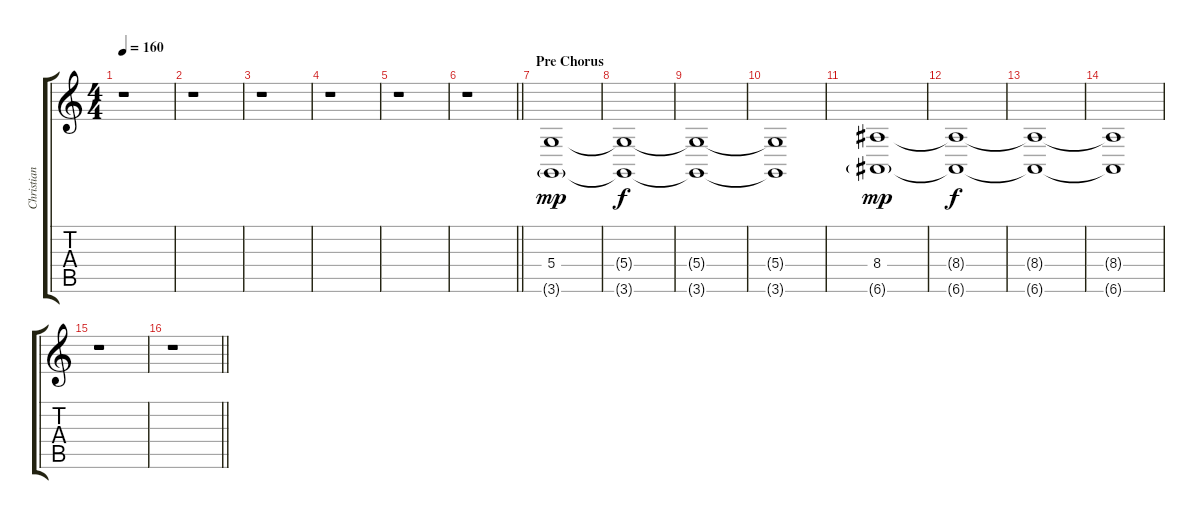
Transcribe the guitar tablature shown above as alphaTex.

\track ("Christian Kretschmar" "Christian ") {instrument stringensemble1}
\staff {score tabs}
\tuning (E4 B3 G3 D3 A2 E2) {hide}
\ts (4 4)
\tempo 160
\clef g2
\ks c
r.1{dy f} |
r.1 |
r.1 |
r.1 |
r.1 |
\barLineRight lightlight
r.1 |
\section ("" "Pre Chorus")
(5.4 3.6{g}).1{dy mp} |
(5.4{t} 3.6{t}).1{dy f} |
(5.4{t} 3.6{t}).1 |
(5.4{t} 3.6{t}).1 |
(8.4 6.6{g}).1{dy mp} |
(8.4{t} 6.6{t}).1{dy f} |
(8.4{t} 6.6{t}).1 |
(8.4{t} 6.6{t}).1 |
r.1 |
\barLineRight lightlight
r.1
